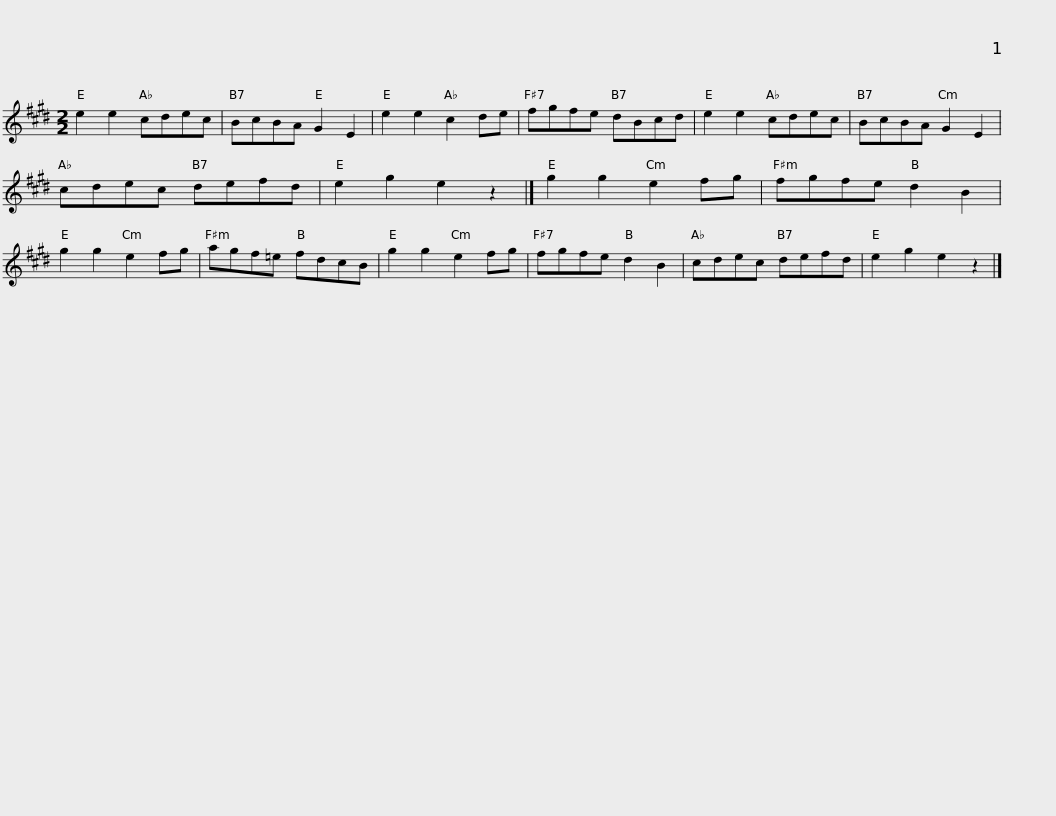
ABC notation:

X:1
L:1/8
M:2/2
I:linebreak $
K:E
V:1 treble
V:1
 e2 e2 cdec | BcBA G2 E2 | e2 e2 c2 de | fgfe dBcd | e2 e2 cdec | %5
 BcBA G2 E2 |$ cdec defd | e2 g2 e2 z2 |] g2 g2 e2 fg | fgfe d2 B2 | %10
 g2 g2 e2 fg | agf=e fdcB | g2 g2 e2 fg |$ fgfe d2 B2 | cdec defd | %15
 e2 g2 e2 z2 |] %16
